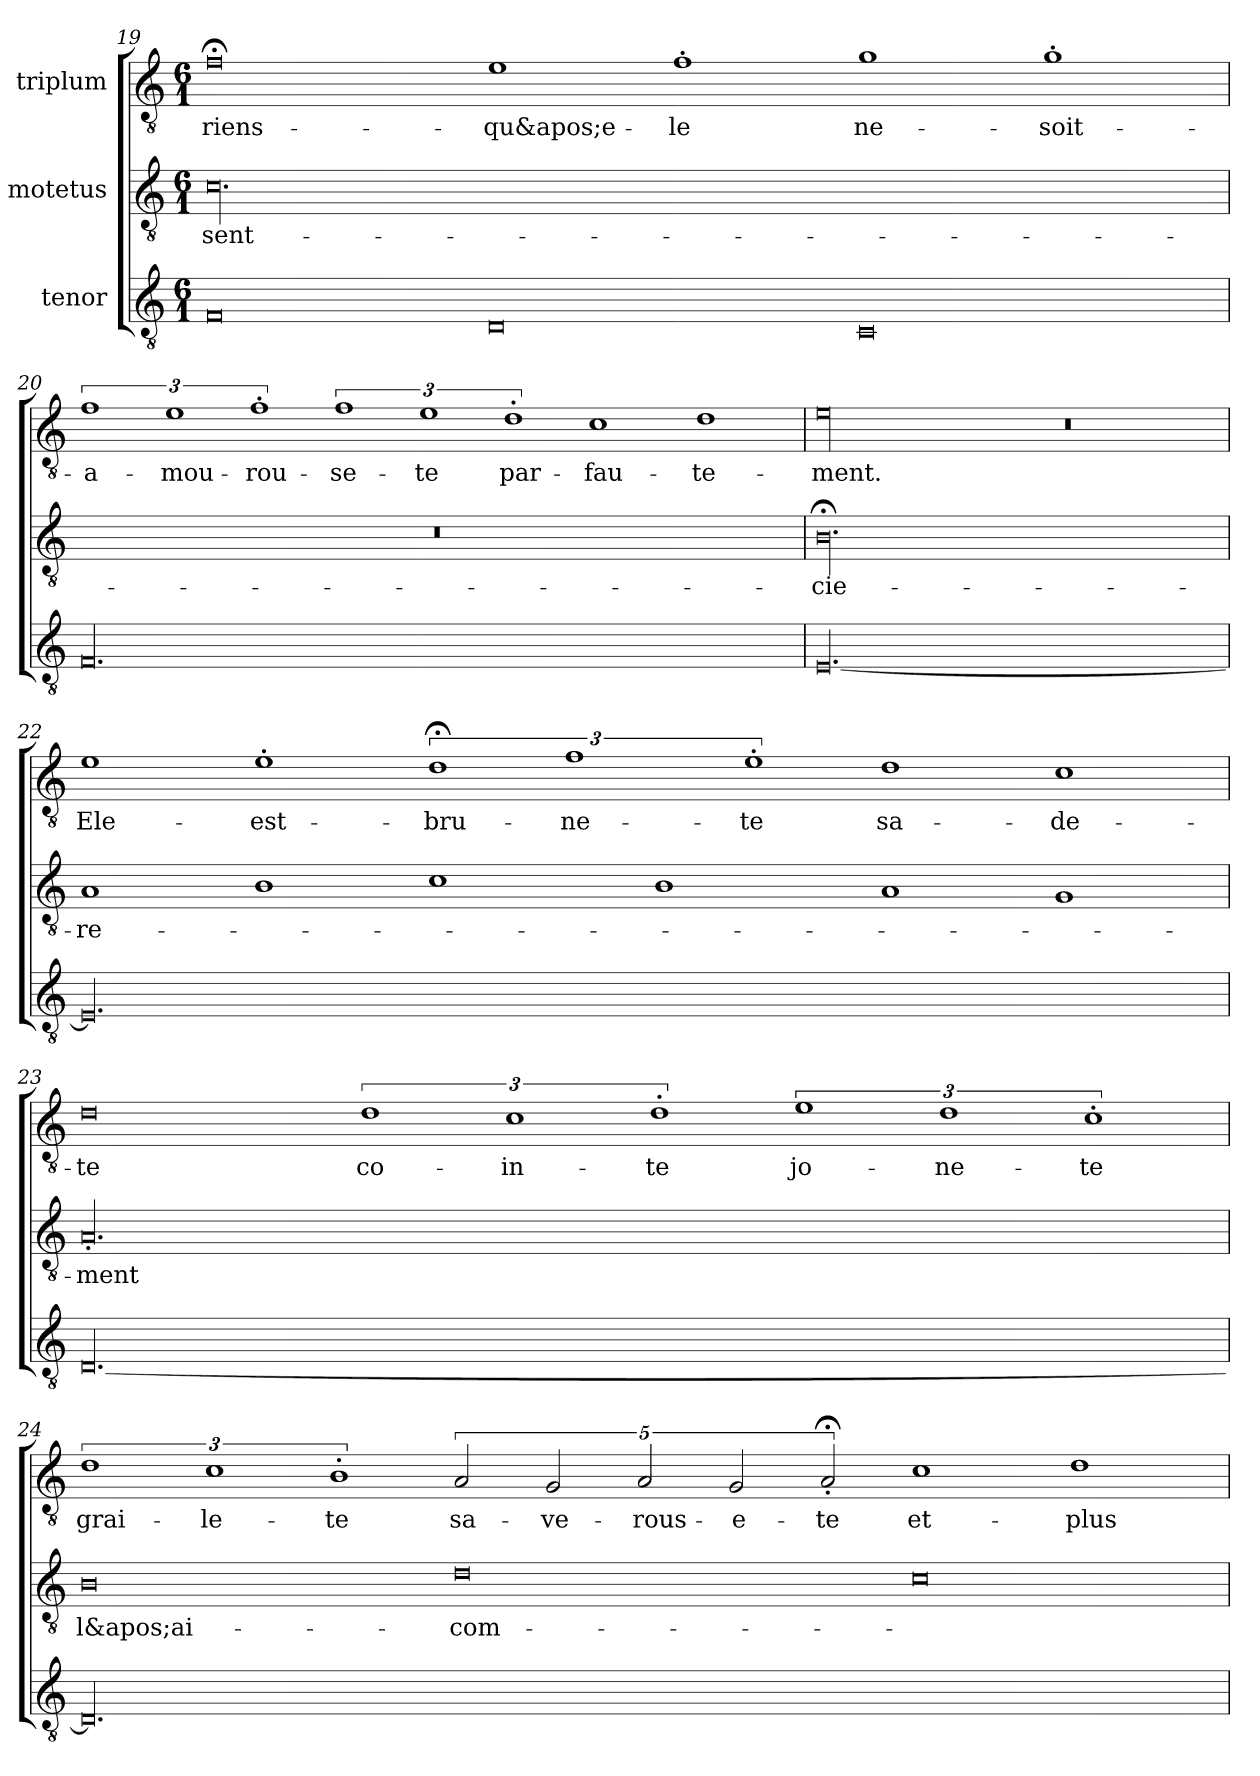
**kern	**kern	**text	**kern	**text
*part3	*part2	*part2	*part1	*part1
*staff3	*staff2	*staff2	*staff1	*staff1
*I"tenor	*I"motetus	*	*I"triplum	*
*clefGv2	*clefGv2	*	*clefGv2	*
*k[]	*k[]	*	*k[]	*
*C:	*C:	*	*C:	*
*M6/1	*M6/1	*	*M6/1	*
=19	=19	=19	=19	=19
0F/	00.c\	sent-	0f;<\	riens-
0D/	.	.	1e\	qu&apos;e-
.	.	.	1f'\	-le
0C/	.	.	1g\	ne-
.	.	.	1g'\	soit-
=20	=20	=20	=20	=20
00.F/	00.r	.	3%2f\	a-
.	.	.	3%2e\	-mou-
.	.	.	3%2f'\	-rou-
.	.	.	3%2f\	-se-
.	.	.	3%2e\	-te
.	.	.	3%2d'\	par-
.	.	.	1c\	-fau-
.	.	.	1d\	-te-
=21	=21	=21	=21	=21
[00.E/	00.B;<\	cie-	00e\	-ment.
.	.	.	0r	.
!!LO:PB:g=z
=22	=22	=22	=22	=22
00.E/]	1A/	-re-	1e\	Ele-
.	1B\	.	1e'\	est-
.	1c\	.	3%2d;<\	bru-
.	.	.	3%2f\	-ne-
.	1B\	.	.	.
.	.	.	3%2e'\	-te
.	1A/	.	1d\	sa-
.	1G/	.	1c\	-de-
=23	=23	=23	=23	=23
[00.D/	00.A'/	-ment	0d\	-te
.	.	.	3%2d\	co-
.	.	.	3%2c\	-in-
.	.	.	3%2d'\	-te
.	.	.	3%2e\	jo-
.	.	.	3%2d\	-ne-
.	.	.	3%2c'\	-te
=24	=24	=24	=24	=24
00.D/]	0B\	l&apos;ai-	3%2d\	grai-
.	.	.	3%2c\	-le-
.	.	.	3%2B'\	-te
.	0d\	com-	5%2A/	sa-
.	.	.	5%2G/	-ve-
.	.	.	5%2A/	-rous-
.	.	.	5%2G/	-e-
.	.	.	5%2A;<'/	-te
.	0c\	.	1c\	et-
.	.	.	1d\	plus-
=	=	=	=	=
*-	*-	*-	*-	*-
